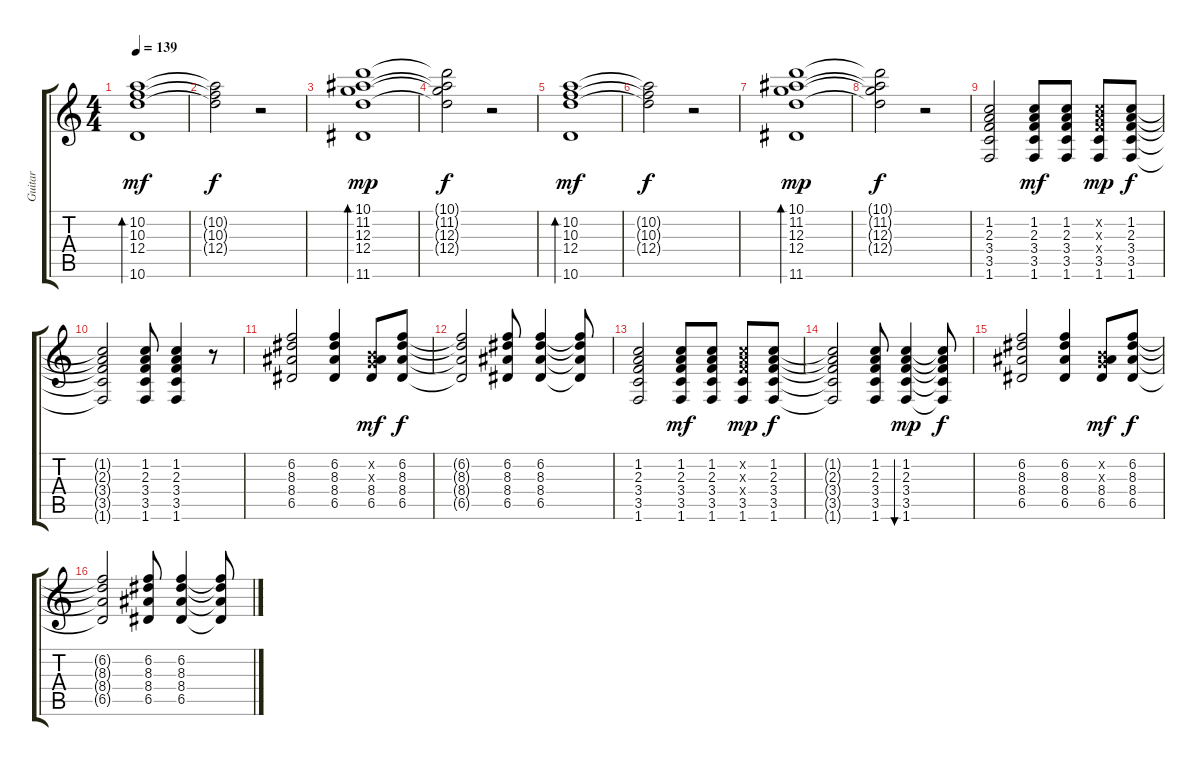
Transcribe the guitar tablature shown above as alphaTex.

\track ("Guitar" "Guitar") {instrument acousticguitarnylon}
\staff {score tabs}
\tuning (E4 B3 G3 D3 A2 E2) {hide}
\ts (4 4)
\tempo 139
\clef g2
\ks c
(10.2 10.3 12.4 10.6).1{bd 240 dy mf} |
(10.2{t} 10.3{t} 12.4{t}).2{dy f} r.2 |
(10.1 11.2 12.3 12.4 11.6).1{bd 480 dy mp} |
(10.1{t} 11.2{t} 12.3{t} 12.4{t}).2{dy f} r.2 |
(10.2 10.3 12.4 10.6).1{bd 240 dy mf} |
(10.2{t} 10.3{t} 12.4{t}).2{dy f} r.2 |
(10.1 11.2 12.3 12.4 11.6).1{bd 480 dy mp} |
(10.1{t} 11.2{t} 12.3{t} 12.4{t}).2{dy f} r.2 |
(1.2 2.3 3.4 3.5 1.6).2 (1.2 2.3 3.4 3.5 1.6).8{dy mf} (1.2 2.3 3.4 3.5 1.6).8 (1.2{x} 2.3{x} 3.4{x} 3.5 1.6).8{dy mp} (1.2 2.3 3.4 3.5 1.6).8{dy f} |
(1.2{t} 2.3{t} 3.4{t} 3.5{t} 1.6{t}).2 (1.2 2.3 3.4 3.5 1.6).8 (1.2 2.3 3.4 3.5 1.6).4 r.8 |
(6.2 8.3 8.4 6.5).2 (6.2 8.3 8.4 6.5).4 (0.2{x} 0.3{x} 8.4 6.5).8{dy mf} (6.2 8.3 8.4 6.5).8{dy f} |
(6.2{t} 8.3{t} 8.4{t} 6.5{t}).2 (6.2 8.3 8.4 6.5).8 (6.2 8.3 8.4 6.5).4 (6.2{t} 8.3{t} 8.4{t} 6.5{t}).8 |
(1.2 2.3 3.4 3.5 1.6).2 (1.2 2.3 3.4 3.5 1.6).8{dy mf} (1.2 2.3 3.4 3.5 1.6).8 (1.2{x} 2.3{x} 3.4{x} 3.5 1.6).8{dy mp} (1.2 2.3 3.4 3.5 1.6).8{dy f} |
(1.2{t} 2.3{t} 3.4{t} 3.5{t} 1.6{t}).2 (1.2 2.3 3.4 3.5 1.6).8 (1.2 2.3 3.4 3.5 1.6).4{bu 60 dy mp} (1.2{t} 2.3{t} 3.4{t} 3.5{t} 1.6{t}).8{dy f} |
(6.2 8.3 8.4 6.5).2 (6.2 8.3 8.4 6.5).4 (0.2{x} 0.3{x} 8.4 6.5).8{dy mf} (6.2 8.3 8.4 6.5).8{dy f} |
(6.2{t} 8.3{t} 8.4{t} 6.5{t}).2 (6.2 8.3 8.4 6.5).8 (6.2 8.3 8.4 6.5).4 (6.2{t} 8.3{t} 8.4{t} 6.5{t}).8
